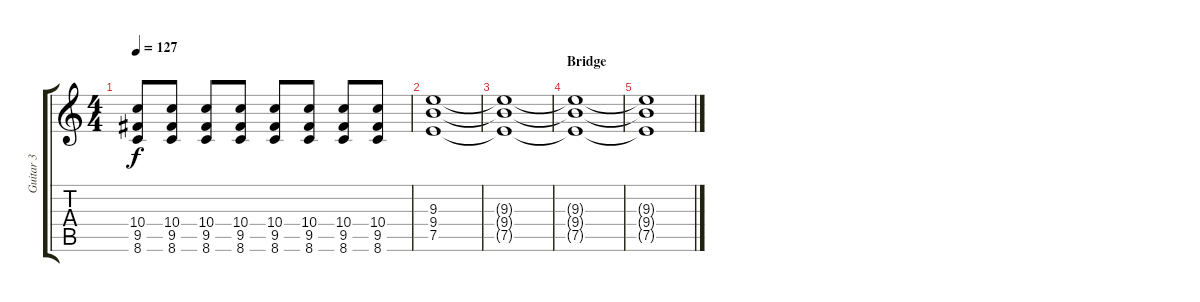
\track ("Guitar 3" "Guitar 3") {instrument distortionguitar}
\staff {score tabs}
\tuning (E4 B3 G3 D3 A2 E2) {hide}
\ts (4 4)
\tempo 127
\clef g2
\ks c
(10.4 9.5 8.6).8{dy f} (10.4 9.5 8.6).8 (10.4 9.5 8.6).8 (10.4 9.5 8.6).8 (10.4 9.5 8.6).8 (10.4 9.5 8.6).8 (10.4 9.5 8.6).8 (10.4 9.5 8.6).8 |
(9.3 9.4 7.5).1{volume 0} |
(9.3{t} 9.4{t} 7.5{t}).1 |
\section ("" "Bridge")
(9.3{t} 9.4{t} 7.5{t}).1 |
(9.3{t} 9.4{t} 7.5{t}).1
